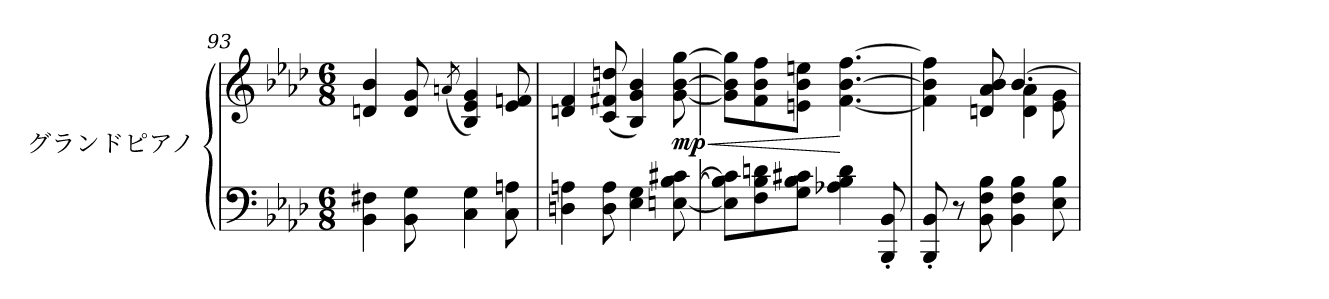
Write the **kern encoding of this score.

**kern	**kern	**dynam
*part1	*part1	*part1
*staff2	*staff1	*staff1/2
*I"グランドピアノ	*	*
*clefF4	*clefG2	*
*k[b-e-a-d-]	*k[b-e-a-d-]	*
*M6/8	*M6/8	*
=93	=93	=93
4BB-\ 4F#X\	4dn/ 4b-/	.
8BB-\ 8G\	8d/ 8g/	.
.	(<8qan/	.
4C\ 4G\	4B-/ 4e-/ 4g/)	.
8C\ 8An\	8e-/ 8fn/	.
=94	=94	=94
4Dn\ 4An\	4dn/ 4f/	.
8D\ 8A\	(>8c/ 8f#X/ 8ddn/	.
4E-\ 4G\	4B-/ 4g/ 4b-/)	.
!	!	!LO:HP:b
!	!	!LO:DY:n=1:b
[8En\ [8B-\ [8c#X\	[8g\ [8b-\ [8gg\	< mp
=95	=95	=95
8E\] 8B-\] 8c#\]L	8g\] 8b-\] 8gg\]L	.
8F\ 8B-\ 8dn\	8f\ 8b-\ 8ff\	.
8G\ 8B-\ 8c#X\J	8en\ 8b-\ 8een\J	.
4A-X\ 4B-\ 4d\	[4.f\ [4.b-\ [4.ff\	[
8BBB-/' 8BB-/'	.	.
!!LO:LB:g=z
=96	=96	=96
*	*^	*
8BBB-/' 8BB-/'	4f\] 4b-\] 4ff\]	4.rgyy	.
8r	.	.	.
8BB-\ 8F\ 8B-\	8dn/ 8a-/ 8b-/	.	.
4BB-\ 4F\ 4B-\	[4.b-/	4d\ 4a-\	.
8E-\ 8B-\	.	8e-\ 8g\	.
*	*v	*v	*
=	=	=
*-	*-	*-
